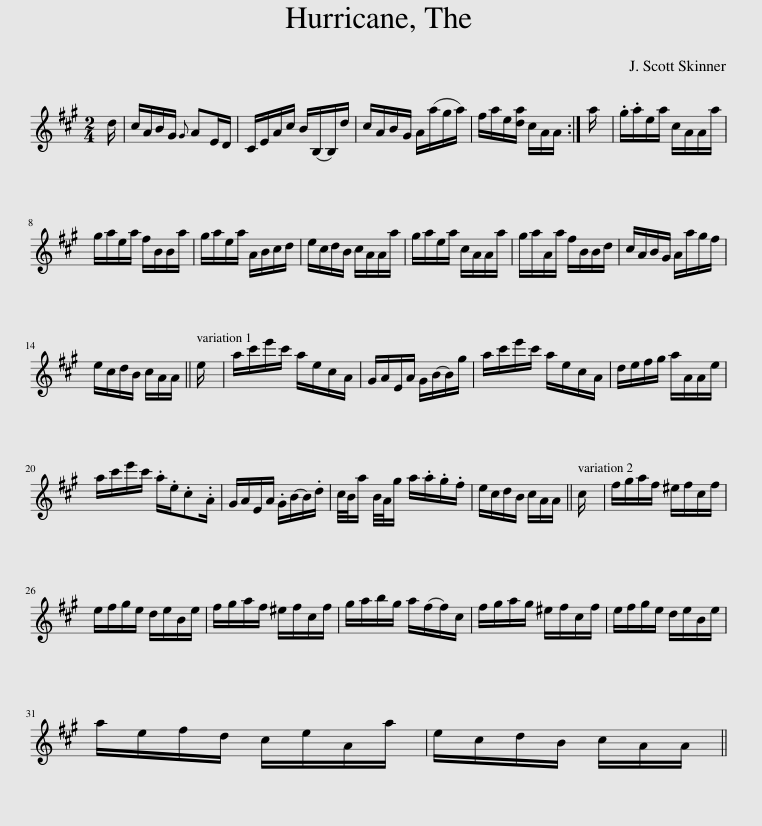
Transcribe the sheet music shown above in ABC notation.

X:1
L:1/8
M:2/4
I:linebreak $
K:A
V:1 treble
V:1
 d/ | c/A/B/G/{G} AE/D/ | C/E/A/c/ B/(B,/B,/)d/ | c/A/B/G/ A/(a/g/a/) | f/a/e/[da]/ c/A/A/ :| %5
 a/ | .g/.a/e/a/ c/A/A/a/ |$ g/a/e/a/ f/B/B/a/ | g/a/e/a/ A/B/c/d/ | e/c/d/B/ c/A/A/a/ | %10
 g/a/e/a/ c/A/A/a/ | g/a/A/a/ f/B/B/d/ | c/A/B/G/ A/a/g/f/ |$ e/c/d/B/ c/A/A/ || e/ | %15
 a/c'/e'/c'/ a/e/c/A/ | G/A/E/A/ G/(B/B/)g/ | a/c'/e'/c'/ a/e/c/A/ | d/e/f/g/ a/A/A/e/ |$ a/c'/e'/c'/ .a/.e/.c.A/ | %20
 G/A/E/A/ .G/(B/B/).d/ | c/4B/4a/ B/4A/4g/ a/.a/.g/.f/ | e/c/d/B/ c/A/A/ || c/ | f/g/a/f/ ^e/f/c/f/ |$ %25
 e/f/g/e/ d/e/B/e/ | f/g/a/f/ ^e/f/c/f/ | g/a/b/g/ a/(f/f/)c/ | f/g/a/g/ ^e/f/c/f/ | e/f/g/e/ d/e/B/e/ |$ %30
 a/e/f/d/ c/e/A/a/ | e/c/d/B/ c/A/A/ || %32
